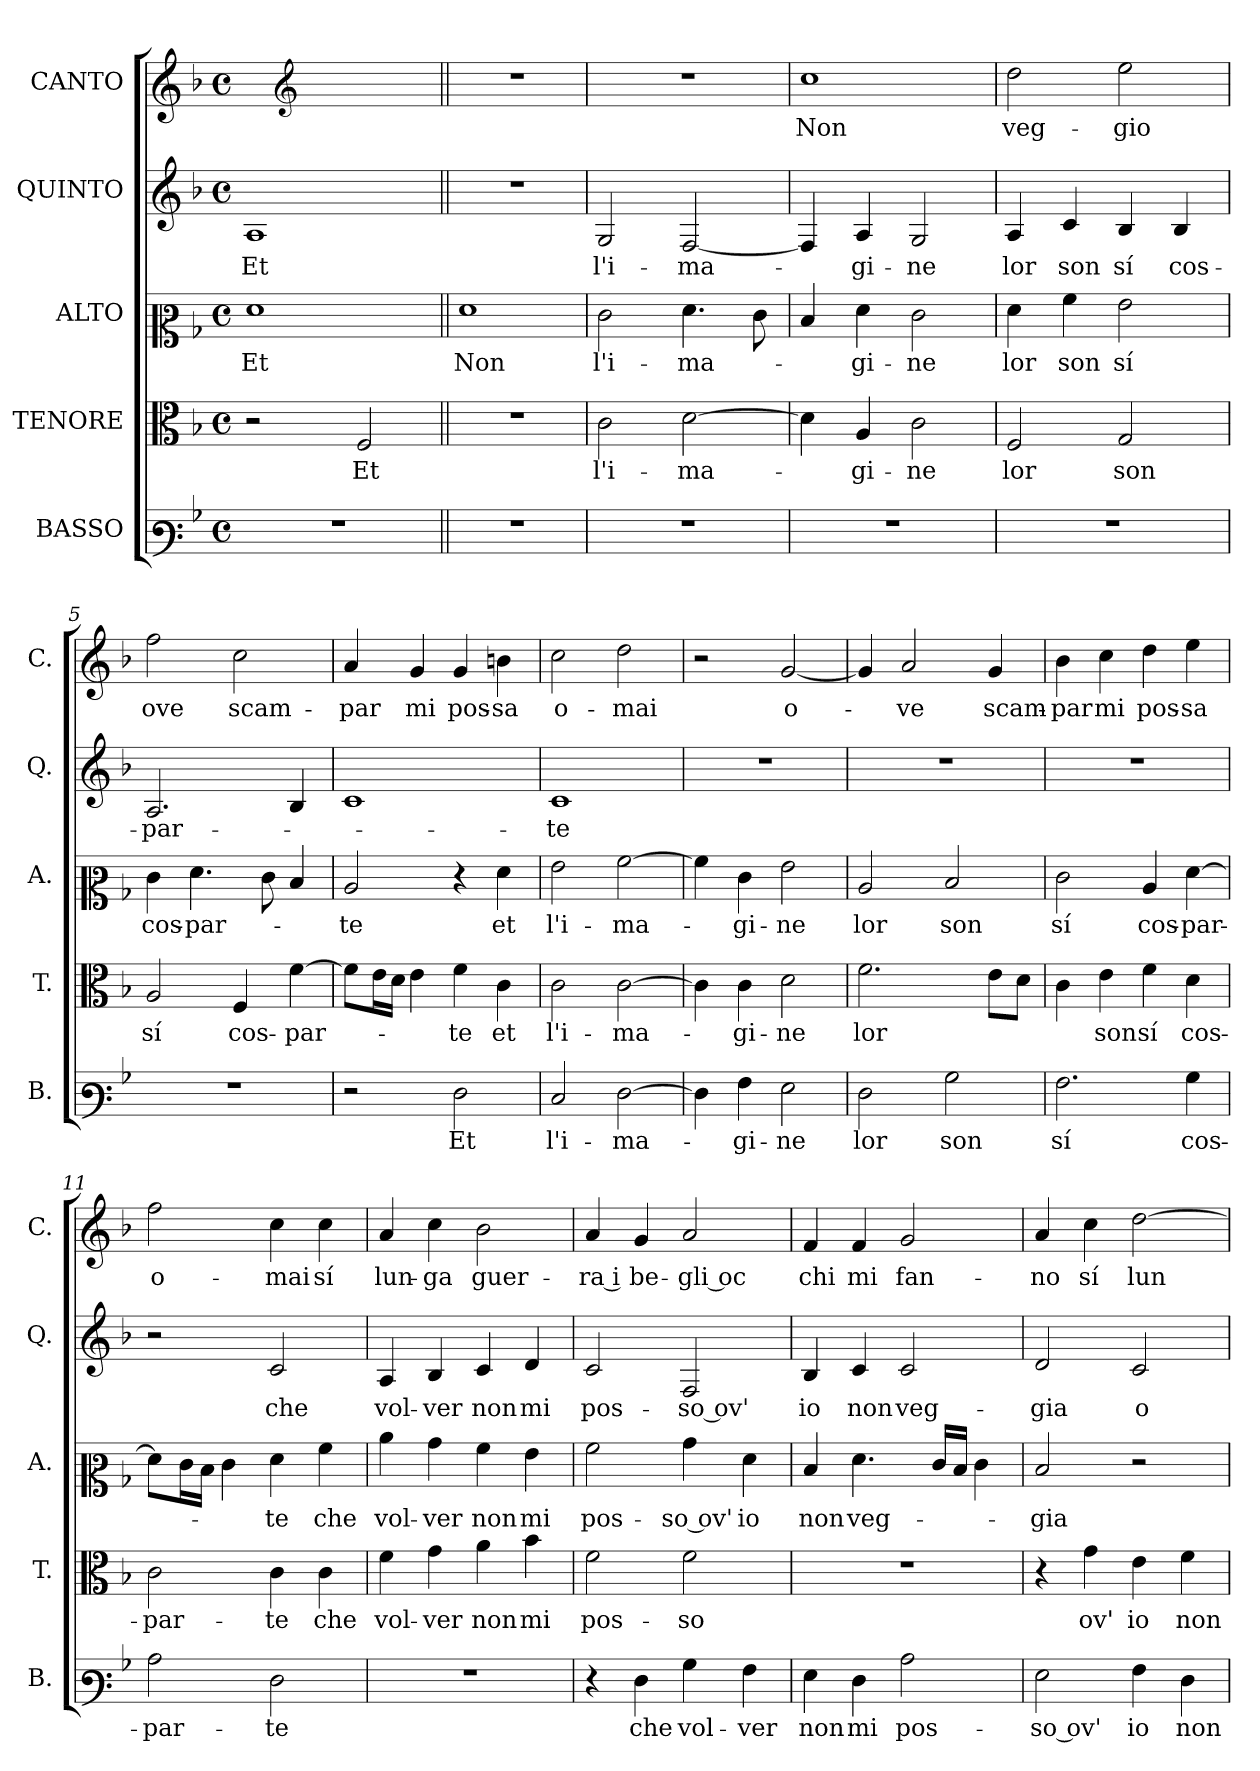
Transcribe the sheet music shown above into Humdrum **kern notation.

**kern	**text	**kern	**text	**kern	**text	**kern	**text	**kern	**text
*part5	*part5	*part4	*part4	*part3	*part3	*part2	*part2	*part1	*part1
*staff5	*staff5	*staff4	*staff4	*staff3	*staff3	*staff2	*staff2	*staff1	*staff1
*I"BASSO	*	*I"TENORE	*	*I"ALTO	*	*I"QUINTO	*	*I"CANTO	*
*I'B.	*	*I'T.	*	*I'A.	*	*I'Q.	*	*I'C.	*
*clefF3	*	*clefC3	*	*clefC2	*	*clefG2	*	*clefG2	*
*k[b-]	*	*k[b-]	*	*k[b-]	*	*k[b-]	*	*k[b-]	*
*F:	*	*F:	*	*F:	*	*F:	*	*F:	*
*M4/4	*	*M4/4	*	*M4/4	*	*M4/4	*	*M4/4	*
*met(c)	*	*met(c)	*	*met(c)	*	*met(c)	*	*met(c)	*
=1	=1	=1	=1	=1	=1	=1	=1	=1	=1
1r	.	2r	.	1f	Et	1A	Et	4ryy	.
*	*	*	*	*	*	*	*	*clefG2	*
.	.	.	.	.	.	.	.	2.ryy	.
.	.	2F	Et	.	.	.	.	.	.
=||	=||	=||	=||	=||	=||	=||	=||	=||	=||
1r	.	1r	.	1f	Non	1r	.	1r	.
=2	=2	=2	=2	=2	=2	=2	=2	=2	=2
1r	.	2c	l'i-	2e	l'i-	2G	l'i-	1r	.
.	.	[2d	-ma-	4.f	-ma-	[2F	-ma-	.	.
.	.	.	.	8e	.	.	.	.	.
=3	=3	=3	=3	=3	=3	=3	=3	=3	=3
1r	.	4d]	.	4d	.	4F]	.	1cc	Non
.	.	4A	-gi-	4f	-gi-	4A	-gi-	.	.
.	.	2c	-ne	2e	-ne	2G	-ne	.	.
=4	=4	=4	=4	=4	=4	=4	=4	=4	=4
1r	.	2F	lor	4f	lor	4A	lor	2dd	veg-
.	.	.	.	4a	son	4c	son	.	.
.	.	2G	son	2g	sí	4B-	sí	2ee	-gio
.	.	.	.	.	.	4B-	cos-	.	.
=5	=5	=5	=5	=5	=5	=5	=5	=5	=5
1r	.	2A	sí	4e	cos-	2.A	-par-	2ff	ove
.	.	.	.	4.f	-par-	.	.	.	.
.	.	4F	cos-	.	.	.	.	2cc	scam-
.	.	.	.	8e	.	.	.	.	.
.	.	[4f	-par-	4d	.	4B-	.	.	.
=6	=6	=6	=6	=6	=6	=6	=6	=6	=6
2r	.	8fL]	.	2c	-te	1c	.	4a	-par
.	.	16eL	.	.	.	.	.	.	.
.	.	16dJJ	.	.	.	.	.	.	.
.	.	4e	.	.	.	.	.	4g	mi
2F	Et	4f	-te	4r	.	.	.	4g	pos-
.	.	4c	et	4f	et	.	.	4b	-sa
!!LO:LB:g=z
=7	=7	=7	=7	=7	=7	=7	=7	=7	=7
2E	l'i-	2c	l'i-	2g	l'i-	1c	-te	2cc	o-
[2F	-ma-	[2c	-ma-	[2a	-ma-	.	.	2dd	-mai
=8	=8	=8	=8	=8	=8	=8	=8	=8	=8
4F]	.	4c]	.	4a]	.	1r	.	2r	.
4A	-gi-	4c	-gi-	4e	-gi-	.	.	.	.
2G	-ne	2d	-ne	2g	-ne	.	.	[2g	o-
=9	=9	=9	=9	=9	=9	=9	=9	=9	=9
2F	lor	2.f	lor	2c	lor	1r	.	4g]	.
.	.	.	.	.	.	.	.	2a	-ve
2B-	son	.	.	2d	son	.	.	.	.
.	.	8eL	.	.	.	.	.	4g	scam-
.	.	8dJ	.	.	.	.	.	.	.
=10	=10	=10	=10	=10	=10	=10	=10	=10	=10
2.A	sí	4c	.	2e	sí	1r	.	4b-	-par
.	.	4e	son	.	.	.	.	4cc	mi
.	.	4f	sí	4c	cos-	.	.	4dd	pos-
4B-	cos-	4d	cos-	[4f	-par-	.	.	4ee	-sa
=11	=11	=11	=11	=11	=11	=11	=11	=11	=11
2c	-par-	2c	-par-	8fL]	.	2r	.	2ff	o-
.	.	.	.	16eL	.	.	.	.	.
.	.	.	.	16dJJ	.	.	.	.	.
.	.	.	.	4e	.	.	.	.	.
2F	-te	4c	-te	4f	-te	2c	che	4cc	-mai
.	.	4c	che	4a	che	.	.	4cc	sí
=12	=12	=12	=12	=12	=12	=12	=12	=12	=12
1r	.	4f	vol-	4cc	vol-	4A	vol-	4a	lun-
.	.	4g	-ver	4b-	-ver	4B-	-ver	4cc	-ga
.	.	4a	non	4a	non	4c	non	2b-	guer-
.	.	4b-	mi	4g	mi	4d	mi	.	.
=13	=13	=13	=13	=13	=13	=13	=13	=13	=13
4r	.	2f	pos-	2a	pos-	2c	pos-	4a	-ra i
4F	che	.	.	.	.	.	.	4g	be-
4B-	vol-	2f	-so	4b-	-so ov'	2F	-so ov'	2a	-gli oc
4A	-ver	.	.	4f	io	.	.	.	.
!!LO:PB:g=z
=14	=14	=14	=14	=14	=14	=14	=14	=14	=14
4G	non	1r	.	4d	non	4B-	io	4f	-chi
4F	mi	.	.	4.f	veg-	4c	non	4f	mi
2c	pos-	.	.	.	.	2c	veg-	2g	fan-
.	.	.	.	16eLL	.	.	.	.	.
.	.	.	.	16dJJ	.	.	.	.	.
.	.	.	.	4e	.	.	.	.	.
=15	=15	=15	=15	=15	=15	=15	=15	=15	=15
2G	-so ov'	4r	.	2d	-gia	2d	-gia	4a	-no
.	.	4g	ov'	.	.	.	.	4cc	sí
4A	io	4e	io	2r	.	2c	o	[2dd	lun-
4F	non	4f	non	.	.	.	.	.	.
=	=	=	=	=	=	=	=	=	=
*-	*-	*-	*-	*-	*-	*-	*-	*-	*-
